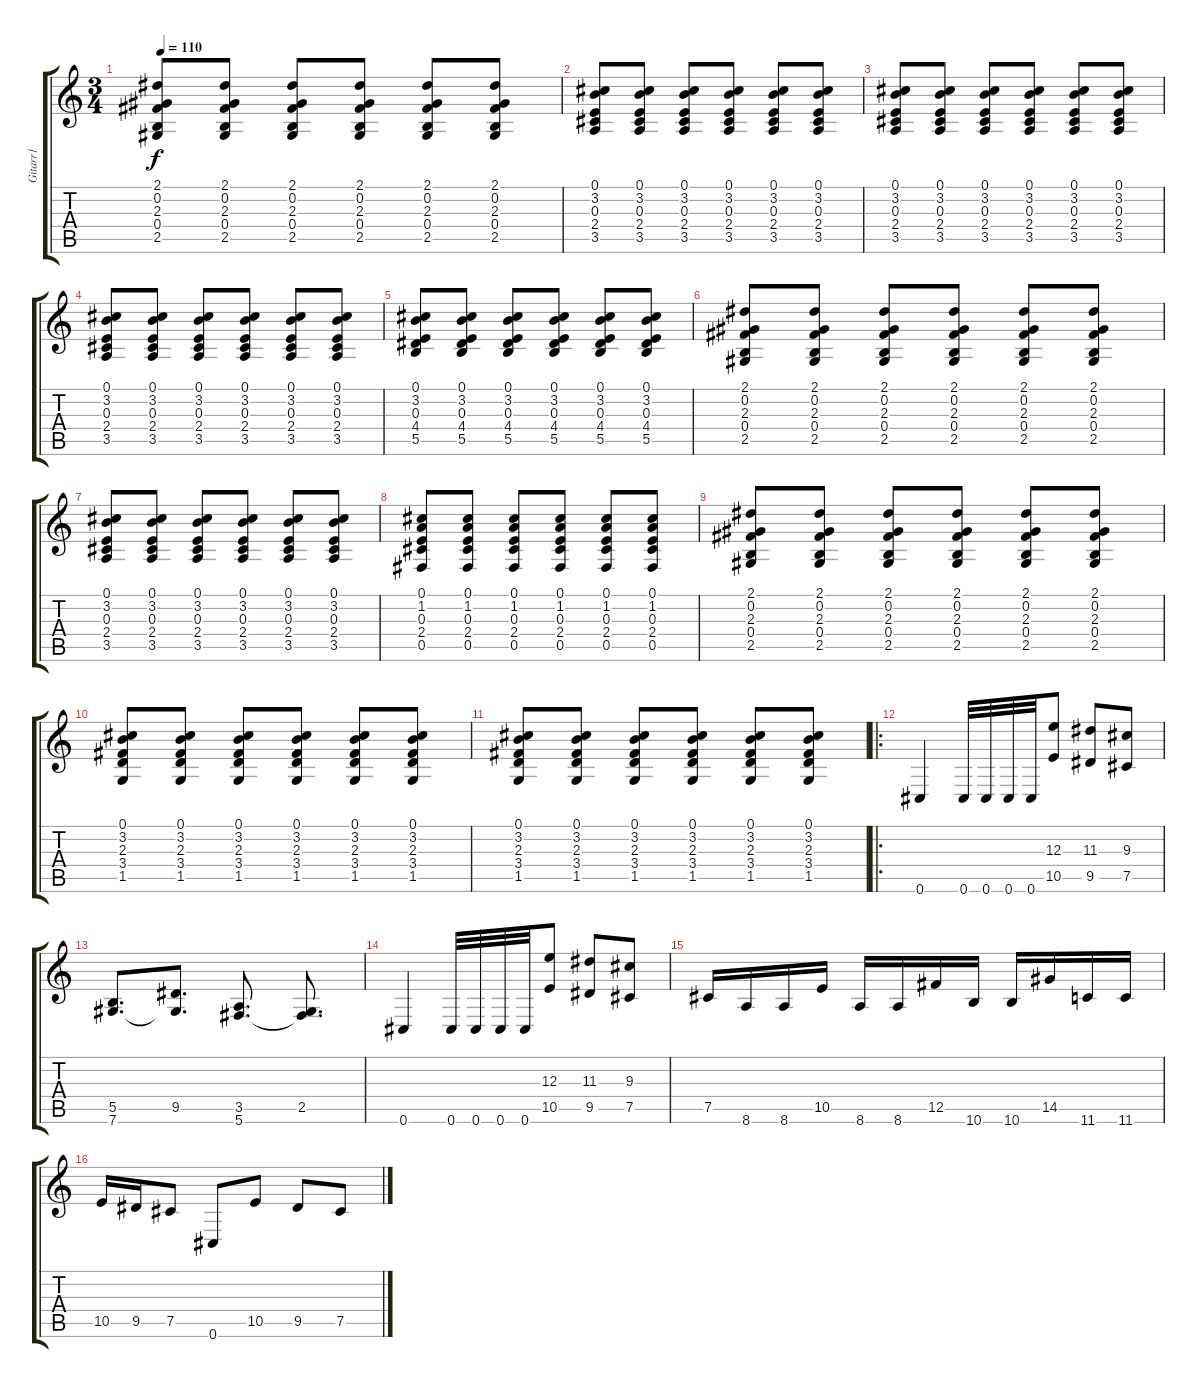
\track ("Gitarr1" "Gitarr1") {instrument overdrivenguitar}
\staff {score tabs}
\tuning (Db4 Ab3 E3 B2 Gb2 Db2) {hide}
\ts (3 4)
\tempo 110
\clef g2
\ks c
(2.1 0.2 2.3 0.4 2.5).8{dy f} (2.1 0.2 2.3 0.4 2.5).8 (2.1 0.2 2.3 0.4 2.5).8 (2.1 0.2 2.3 0.4 2.5).8 (2.1 0.2 2.3 0.4 2.5).8 (2.1 0.2 2.3 0.4 2.5).8 |
(0.1 3.2 0.3 2.4 3.5).8 (0.1 3.2 0.3 2.4 3.5).8 (0.1 3.2 0.3 2.4 3.5).8 (0.1 3.2 0.3 2.4 3.5).8 (0.1 3.2 0.3 2.4 3.5).8 (0.1 3.2 0.3 2.4 3.5).8 |
(0.1 3.2 0.3 2.4 3.5).8 (0.1 3.2 0.3 2.4 3.5).8 (0.1 3.2 0.3 2.4 3.5).8 (0.1 3.2 0.3 2.4 3.5).8 (0.1 3.2 0.3 2.4 3.5).8 (0.1 3.2 0.3 2.4 3.5).8 |
(0.1 3.2 0.3 2.4 3.5).8 (0.1 3.2 0.3 2.4 3.5).8 (0.1 3.2 0.3 2.4 3.5).8 (0.1 3.2 0.3 2.4 3.5).8 (0.1 3.2 0.3 2.4 3.5).8 (0.1 3.2 0.3 2.4 3.5).8 |
(0.1 3.2 0.3 4.4 5.5).8 (0.1 3.2 0.3 4.4 5.5).8 (0.1 3.2 0.3 4.4 5.5).8 (0.1 3.2 0.3 4.4 5.5).8 (0.1 3.2 0.3 4.4 5.5).8 (0.1 3.2 0.3 4.4 5.5).8 |
(2.1 0.2 2.3 0.4 2.5).8 (2.1 0.2 2.3 0.4 2.5).8 (2.1 0.2 2.3 0.4 2.5).8 (2.1 0.2 2.3 0.4 2.5).8 (2.1 0.2 2.3 0.4 2.5).8 (2.1 0.2 2.3 0.4 2.5).8 |
(0.1 3.2 0.3 2.4 3.5).8 (0.1 3.2 0.3 2.4 3.5).8 (0.1 3.2 0.3 2.4 3.5).8 (0.1 3.2 0.3 2.4 3.5).8 (0.1 3.2 0.3 2.4 3.5).8 (0.1 3.2 0.3 2.4 3.5).8 |
(0.1 1.2 0.3 2.4 0.5).8 (0.1 1.2 0.3 2.4 0.5).8 (0.1 1.2 0.3 2.4 0.5).8 (0.1 1.2 0.3 2.4 0.5).8 (0.1 1.2 0.3 2.4 0.5).8 (0.1 1.2 0.3 2.4 0.5).8 |
(2.1 0.2 2.3 0.4 2.5).8 (2.1 0.2 2.3 0.4 2.5).8 (2.1 0.2 2.3 0.4 2.5).8 (2.1 0.2 2.3 0.4 2.5).8 (2.1 0.2 2.3 0.4 2.5).8 (2.1 0.2 2.3 0.4 2.5).8 |
(0.1 3.2 2.3 3.4 1.5).8 (0.1 3.2 2.3 3.4 1.5).8 (0.1 3.2 2.3 3.4 1.5).8 (0.1 3.2 2.3 3.4 1.5).8 (0.1 3.2 2.3 3.4 1.5).8 (0.1 3.2 2.3 3.4 1.5).8 |
(0.1 3.2 2.3 3.4 1.5).8 (0.1 3.2 2.3 3.4 1.5).8 (0.1 3.2 2.3 3.4 1.5).8 (0.1 3.2 2.3 3.4 1.5).8 (0.1 3.2 2.3 3.4 1.5).8 (0.1 3.2 2.3 3.4 1.5).8 |
\ro
0.6.4 0.6.32 0.6.32 0.6.32 0.6.32 (12.3 10.5).8 (11.3 9.5).8 (9.3 7.5).8 |
(5.5 7.6).8{d} (9.5 7.6{t}).8{d} (3.5 5.6).8{d} (2.5 5.6{t}).8{d} |
0.6.4 0.6.32 0.6.32 0.6.32 0.6.32 (12.3 10.5).8 (11.3 9.5).8 (9.3 7.5).8 |
7.5.16 8.6.16 8.6.16 10.5.16 8.6.16 8.6.16 12.5.16 10.6.16 10.6.16 14.5.16 11.6.16 11.6.16 |
10.5.16 9.5.16 7.5.8 0.6.8 10.5.8 9.5.8 7.5.8
